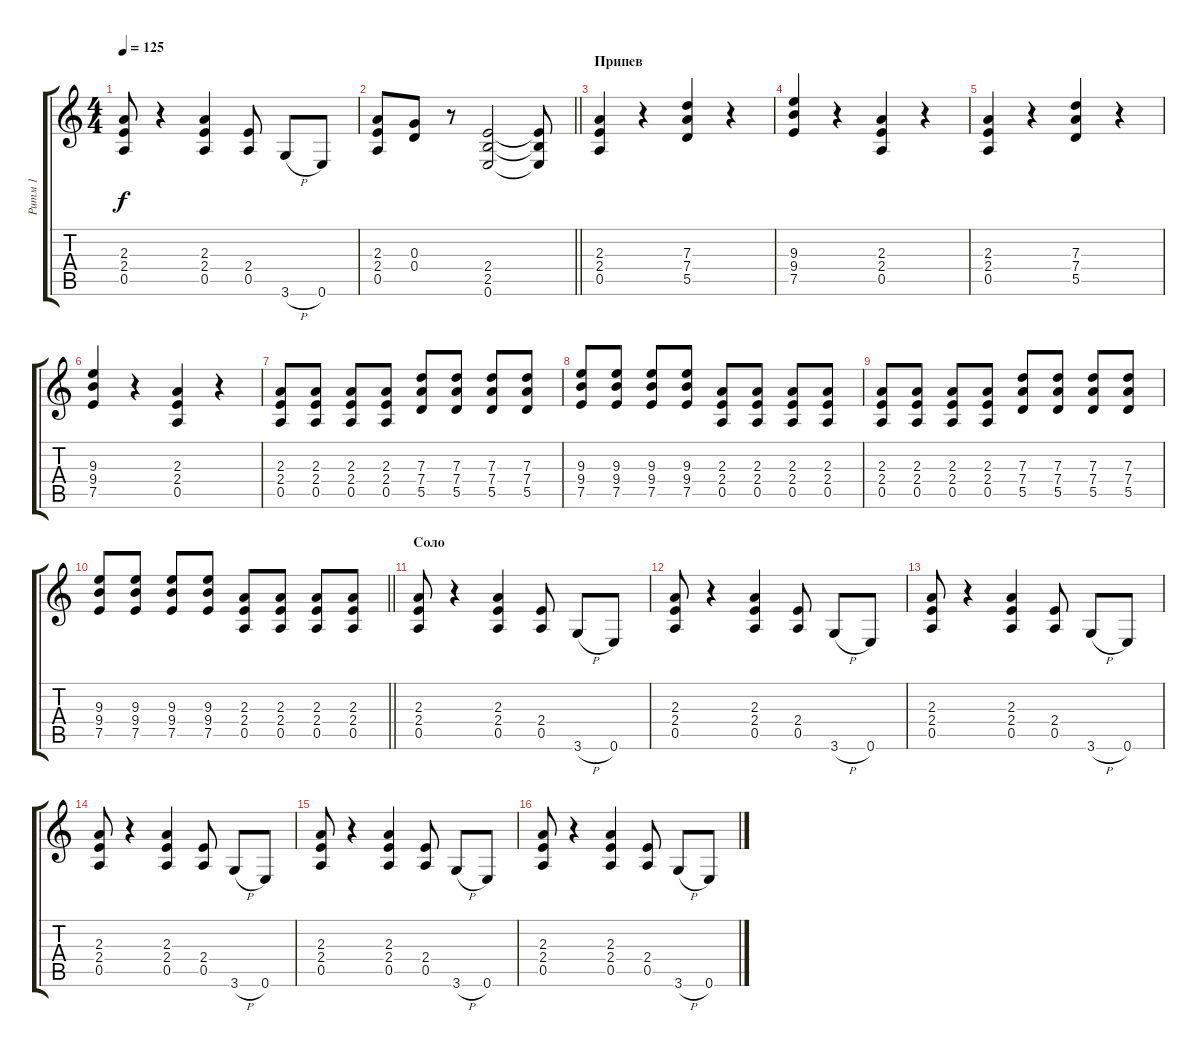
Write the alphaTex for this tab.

\track ("Ритм 1" "Ритм 1") {instrument distortionguitar}
\staff {score tabs}
\tuning (E4 B3 G3 D3 A2 E2) {hide}
\ts (4 4)
\tempo 125
\clef g2
\ks c
(2.3 2.4 0.5).8{dy f} r.4 (2.3 2.4 0.5).4 (2.4 0.5).8 3.6{h}.8 0.6.8 |
\barLineRight lightlight
(2.3 2.4 0.5).8 (0.3 0.4).8 r.8 (2.4 2.5 0.6).2 (2.4{t} 2.5{t} 0.6{t}).8 |
\section ("" "Припев")
(2.3 2.4 0.5).4 r.4 (7.3 7.4 5.5).4 r.4 |
(9.3 9.4 7.5).4 r.4 (2.3 2.4 0.5).4 r.4 |
(2.3 2.4 0.5).4 r.4 (7.3 7.4 5.5).4 r.4 |
(9.3 9.4 7.5).4 r.4 (2.3 2.4 0.5).4 r.4 |
(2.3 2.4 0.5).8 (2.3 2.4 0.5).8 (2.3 2.4 0.5).8 (2.3 2.4 0.5).8 (7.3 7.4 5.5).8 (7.3 7.4 5.5).8 (7.3 7.4 5.5).8 (7.3 7.4 5.5).8 |
(9.3 9.4 7.5).8 (9.3 9.4 7.5).8 (9.3 9.4 7.5).8 (9.3 9.4 7.5).8 (2.3 2.4 0.5).8 (2.3 2.4 0.5).8 (2.3 2.4 0.5).8 (2.3 2.4 0.5).8 |
(2.3 2.4 0.5).8 (2.3 2.4 0.5).8 (2.3 2.4 0.5).8 (2.3 2.4 0.5).8 (7.3 7.4 5.5).8 (7.3 7.4 5.5).8 (7.3 7.4 5.5).8 (7.3 7.4 5.5).8 |
\barLineRight lightlight
(9.3 9.4 7.5).8 (9.3 9.4 7.5).8 (9.3 9.4 7.5).8 (9.3 9.4 7.5).8 (2.3 2.4 0.5).8 (2.3 2.4 0.5).8 (2.3 2.4 0.5).8 (2.3 2.4 0.5).8 |
\section ("" "Соло")
(2.3 2.4 0.5).8 r.4 (2.3 2.4 0.5).4 (2.4 0.5).8 3.6{h}.8 0.6.8 |
(2.3 2.4 0.5).8 r.4 (2.3 2.4 0.5).4 (2.4 0.5).8 3.6{h}.8 0.6.8 |
(2.3 2.4 0.5).8 r.4 (2.3 2.4 0.5).4 (2.4 0.5).8 3.6{h}.8 0.6.8 |
(2.3 2.4 0.5).8 r.4 (2.3 2.4 0.5).4 (2.4 0.5).8 3.6{h}.8 0.6.8 |
(2.3 2.4 0.5).8 r.4 (2.3 2.4 0.5).4 (2.4 0.5).8 3.6{h}.8 0.6.8 |
(2.3 2.4 0.5).8 r.4 (2.3 2.4 0.5).4 (2.4 0.5).8 3.6{h}.8 0.6.8
